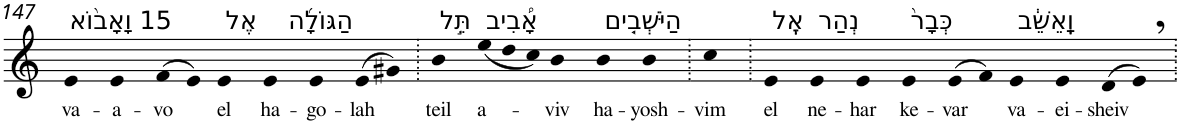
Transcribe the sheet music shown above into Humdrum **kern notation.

**kern	**text
*part1	*part1
*staff1	*staff1
*I"Piano	*
*I'Pno	*
!!LO:PB:g=z
*clefG2	*
*k[]	*
=147	=147
!LO:TX:a:t=15 וָאָב֨וֹא	!
!	!LO:LY:b
4e	va-
!	!LO:LY:b
4e	-a-
!	!LO:LY:b
(>8f	-vo
8e)	.
!LO:TX:a:t=אֶל	!
!	!LO:LY:b
4e	el
!LO:TX:a:t=הַגּוֹלָ֜ה	!
!	!LO:LY:b
4e	ha-
!	!LO:LY:b
4e	-go-
!	!LO:LY:b
(>8e	-lah
8g#X)	.
=148.	=148.
!LO:TX:a:t=תֵּ֣ל	!
!	!LO:LY:b
4b	teil
*Xtuplet	*
!LO:TX:a:t=אָ֠בִיב	!
!	!LO:LY:b
(<12ee	a-
12dd	.
12cc)	.
!	!LO:LY:b
4b	-viv
!LO:TX:a:t=הַיֹּשְׁבִ֤ים	!
!	!LO:LY:b
4b	ha-
!	!LO:LY:b
4b	-yosh-
=149.	=149.
!	!LO:LY:b
4cc	-vim
=150.	=150.
!LO:TX:a:t=אֶֽל	!
!	!LO:LY:b
4e	el
!LO:TX:a:t=נְהַר	!
!	!LO:LY:b
4e	ne-
!	!LO:LY:b
4e	-har
!LO:TX:a:t=כְּבָר֙	!
!	!LO:LY:b
4e	ke-
!	!LO:LY:b
(>8e	-var
8f)	.
!LO:TX:a:t=וָֽאֵשֵׁ֔ב	!
!	!LO:LY:b
4e	va-
!	!LO:LY:b
4e	-ei-
!	!LO:LY:b
(>8d	-sheiv
8e,)	.
=.	=.
*-	*-
